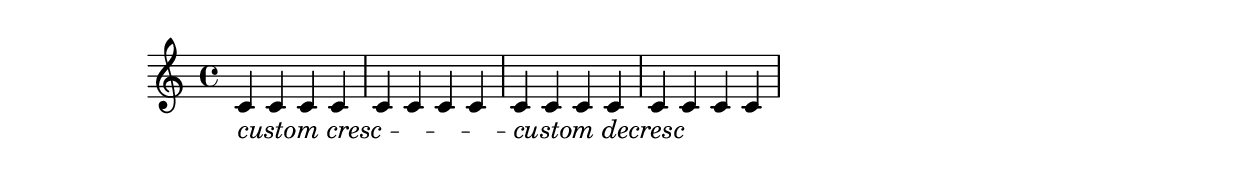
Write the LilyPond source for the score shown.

% DO NOT EDIT this file manually; it is automatically
% generated from Documentation/snippets/new
% Make any changes in Documentation/snippets/new/
% and then run scripts/auxiliar/makelsr.py
%
% This file is in the public domain.
%% Note: this file works from version 2.14.0
\version "2.14.0"

\header {
%% Translation of GIT committish: 8b93de6ce951b7b14bc7818f31019524295b990f

  texidoces = "
Funciones postfijas para la creación de objetos de extensión de texto
personalizados.  Los objetos de extensión deben comenzar en la primera
nota del compás.  Hay que utilizar -\mycresc, en caso contrario el
comienzo del eobjeto de extensión se asignará a la nota siguiente.

"

  doctitlees = "Objeto personalizado de extensión de texto de matices dinámicos postfijo"

%%   Translation of GIT committish: ab9e3136d78bfaf15cc6d77ed1975d252c3fe506


  texidocde = "Die Nachstellung funktioniert für eigene Crescendo-Textstrecker.
Die Strecker sollten an der ersten Note eines Taktes beginnen.  Man muss
-\mycresc benutzen, sonst wird der Beginn des Streckers der nächsten Note
zugewiesen.

"
  doctitlede = "Eigene Dynamiktextspanner nachgestellt"


%% Translation of GIT committish: a6b5eea83ddcdd8e1fd0760db385176ff9b2b1cd

  texidocfr = "
Il s'agit de fonctions postfix pour personnaliser l'extension des
crescendos textuels.  L'extension devrait débuter sur la première notte
de la mesure.  Il faut utiliser @w{@code{-\mycresc}} -- comme une
articulation -- sous peine que le départ de l'extension n'apparaisse
qu'à la note suivante.
"

  doctitlefr = "Personnalisation des extenseurs de nuance postfix"


  lsrtags = "expressive-marks, tweaks-and-overrides"
  texidoc = "Postfix functions for custom crescendo text spanners.  The spanners
should start on the first note of the measure.  One has to use -\mycresc,
otherwise the spanner start will rather be assigned to the next note.
"
  doctitle = "Dynamics custom text spanner postfix"
} % begin verbatim


% Two functions for (de)crescendo spanners where you can explicitly give the
% spanner text.
mycresc =
#(define-music-function (parser location mymarkup) (markup?)
   (make-music 'CrescendoEvent
               'span-direction START
               'span-type 'text
               'span-text mymarkup))
mydecresc =
#(define-music-function (parser location mymarkup) (markup?)
   (make-music 'DecrescendoEvent
               'span-direction START
               'span-type 'text
               'span-text mymarkup))

\relative c' {
  c4-\mycresc "custom cresc" c4 c4 c4 |
  c4 c4 c4 c4 |
  c4-\mydecresc "custom decresc" c4 c4 c4 |
  c4 c4\! c4 c4
}



